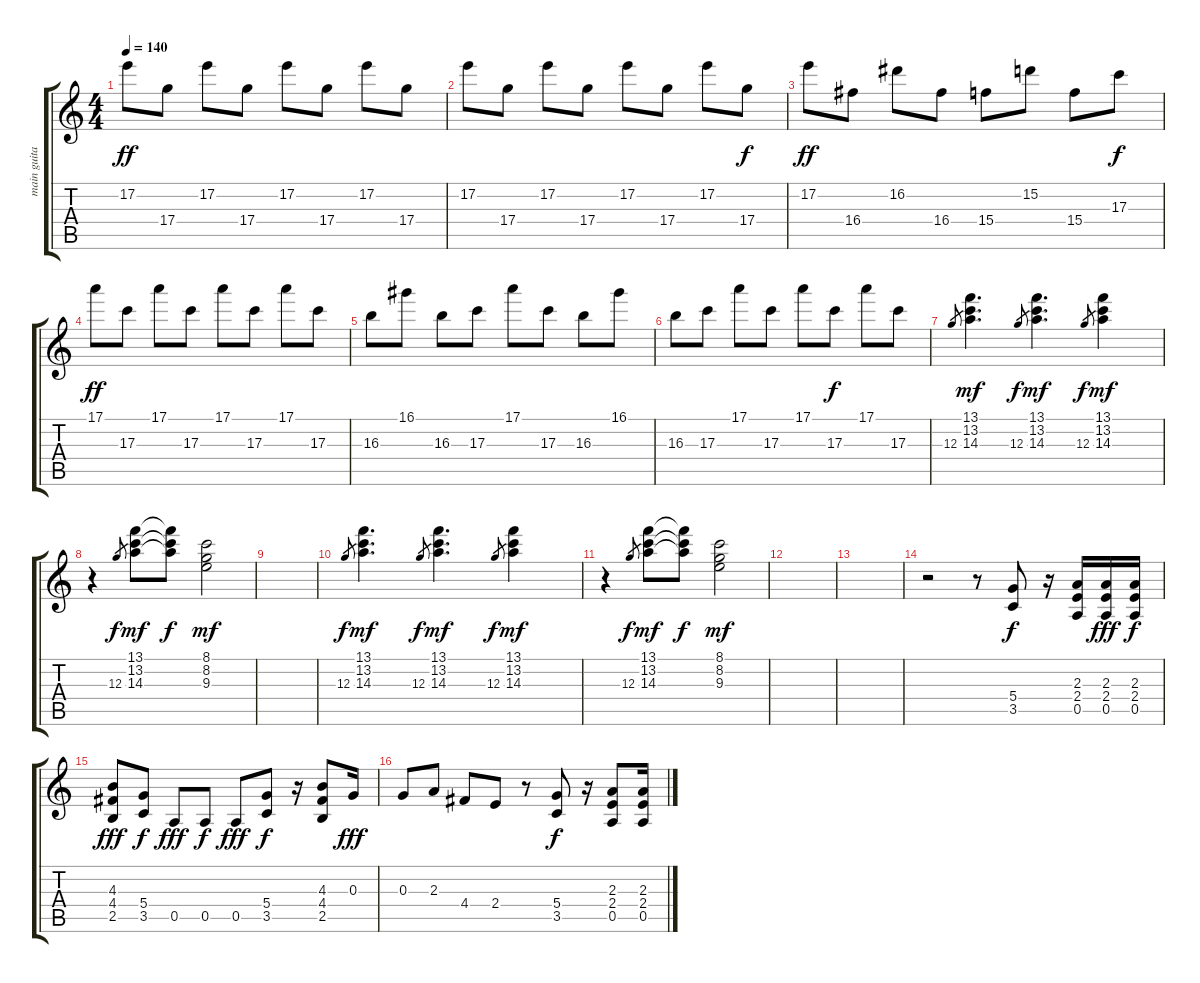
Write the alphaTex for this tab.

\track ("main guitar" "main guita") {instrument overdrivenguitar}
\staff {score tabs}
\tuning (E4 B3 G3 D3 A2 E2) {hide}
\ts (4 4)
\tempo 140
\clef g2
\ks c
17.2.8{dy ff} 17.4.8 17.2.8 17.4.8 17.2.8 17.4.8 17.2.8 17.4.8 |
17.2.8 17.4.8 17.2.8 17.4.8 17.2.8 17.4.8 17.2.8 17.4.8{dy f} |
17.2.8{dy ff} 16.4.8 16.2.8 16.4.8 15.4.8 15.2.8 15.4.8 17.3.8{dy f} |
17.1.8{dy ff} 17.3.8 17.1.8 17.3.8 17.1.8 17.3.8 17.1.8 17.3.8 |
16.3.8 16.1.8 16.3.8 17.3.8 17.1.8 17.3.8 16.3.8 16.1.8 |
16.3.8 17.3.8 17.1.8 17.3.8 17.1.8 17.3.8{dy f} 17.1.8 17.3.8 |
12.3.8{gr} (13.1 13.2 14.3).4{d dy mf} 12.3.8{gr dy f} (13.1 13.2 14.3).4{d dy mf} 12.3.8{gr dy f} (13.1 13.2 14.3).4{dy mf} |
r.4 12.3.8{gr dy f} (13.1 13.2 14.3).8{dy mf} (13.1{t} 13.2{t} 14.3{t}).8{dy f} (8.1 8.2 9.3).2{dy mf} |
|
12.3.8{gr dy f} (13.1 13.2 14.3).4{d dy mf} 12.3.8{gr dy f} (13.1 13.2 14.3).4{d dy mf} 12.3.8{gr dy f} (13.1 13.2 14.3).4{dy mf} |
r.4 12.3.8{gr dy f} (13.1 13.2 14.3).8{dy mf} (13.1{t} 13.2{t} 14.3{t}).8{dy f} (8.1 8.2 9.3).2{dy mf} |
|
|
r.2 r.8 (5.4 3.5).8{dy f} r.16 (2.3 2.4 0.5).16 (2.3 2.4 0.5).16{dy fff} (2.3 2.4 0.5).16{dy f} |
(4.3 4.4 2.5).8{dy fff} (5.4 3.5).8{dy f} 0.5.8{dy fff} 0.5.8{dy f} 0.5.8{dy fff} (5.4 3.5).8{dy f} r.16 (4.3 4.4 2.5).8 0.3.16{dy fff} |
0.3.8 2.3.8 4.4.8 2.4.8 r.8 (5.4 3.5).8{dy f} r.16 (2.3 2.4 0.5).8 (2.3 2.4 0.5).16
